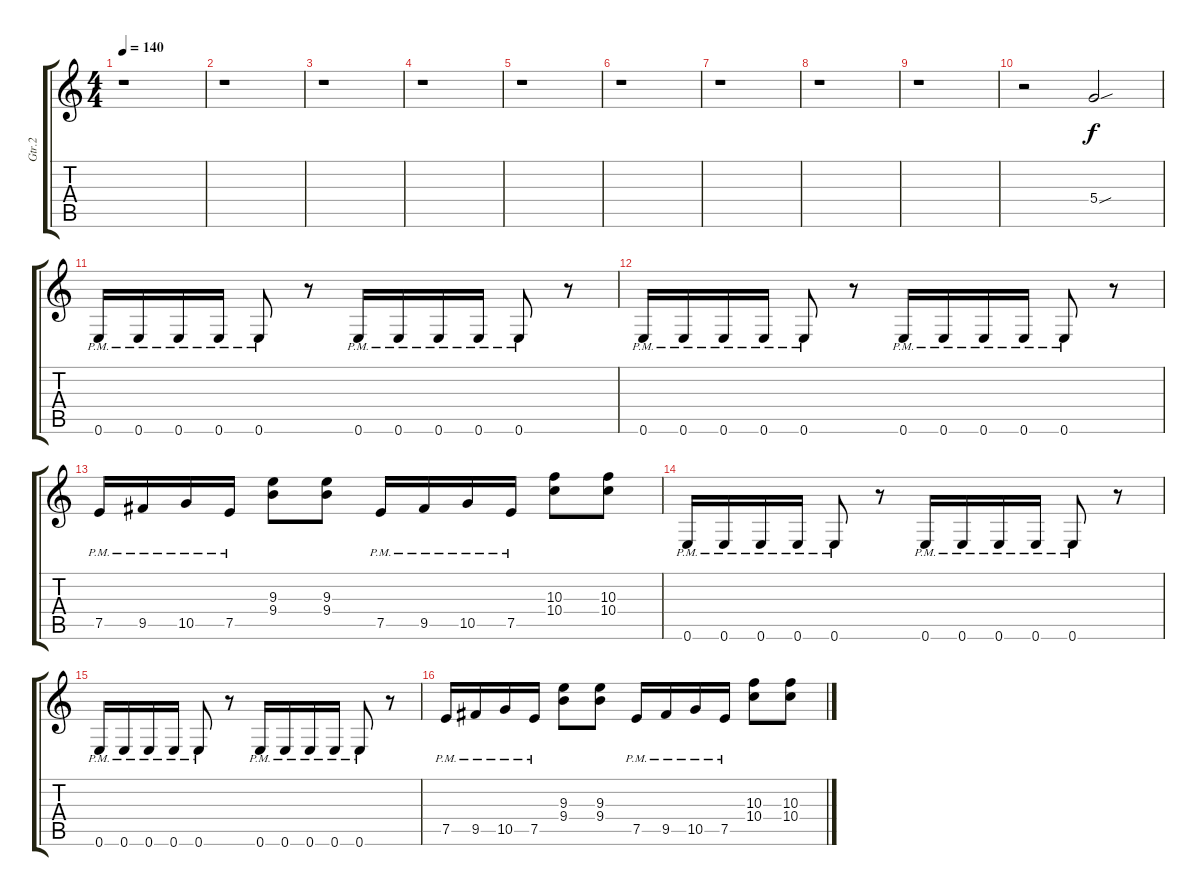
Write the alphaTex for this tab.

\track ("Gtr.2" "Gtr.2") {instrument overdrivenguitar}
\staff {score tabs}
\tuning (E4 B3 G3 D3 A2 E2) {hide}
\ts (4 4)
\tempo 140
\clef g2
\ks c
r.1{dy f} |
r.1 |
r.1 |
r.1 |
r.1 |
r.1 |
r.1 |
r.1 |
r.1 |
r.2 5.4{sou}.2 |
0.6{pm}.16 0.6{pm}.16 0.6{pm}.16 0.6{pm}.16 0.6{pm}.8 r.8 0.6{pm}.16 0.6{pm}.16 0.6{pm}.16 0.6{pm}.16 0.6{pm}.8 r.8 |
0.6{pm}.16 0.6{pm}.16 0.6{pm}.16 0.6{pm}.16 0.6{pm}.8 r.8 0.6{pm}.16 0.6{pm}.16 0.6{pm}.16 0.6{pm}.16 0.6{pm}.8 r.8 |
7.5{pm}.16 9.5{pm}.16 10.5{pm}.16 7.5{pm}.16 (9.3 9.4).8 (9.3 9.4).8 7.5{pm}.16 9.5{pm}.16 10.5{pm}.16 7.5{pm}.16 (10.3 10.4).8 (10.3 10.4).8 |
0.6{pm}.16 0.6{pm}.16 0.6{pm}.16 0.6{pm}.16 0.6{pm}.8 r.8 0.6{pm}.16 0.6{pm}.16 0.6{pm}.16 0.6{pm}.16 0.6{pm}.8 r.8 |
0.6{pm}.16 0.6{pm}.16 0.6{pm}.16 0.6{pm}.16 0.6{pm}.8 r.8 0.6{pm}.16 0.6{pm}.16 0.6{pm}.16 0.6{pm}.16 0.6{pm}.8 r.8 |
7.5{pm}.16 9.5{pm}.16 10.5{pm}.16 7.5{pm}.16 (9.3 9.4).8 (9.3 9.4).8 7.5{pm}.16 9.5{pm}.16 10.5{pm}.16 7.5{pm}.16 (10.3 10.4).8 (10.3 10.4).8
